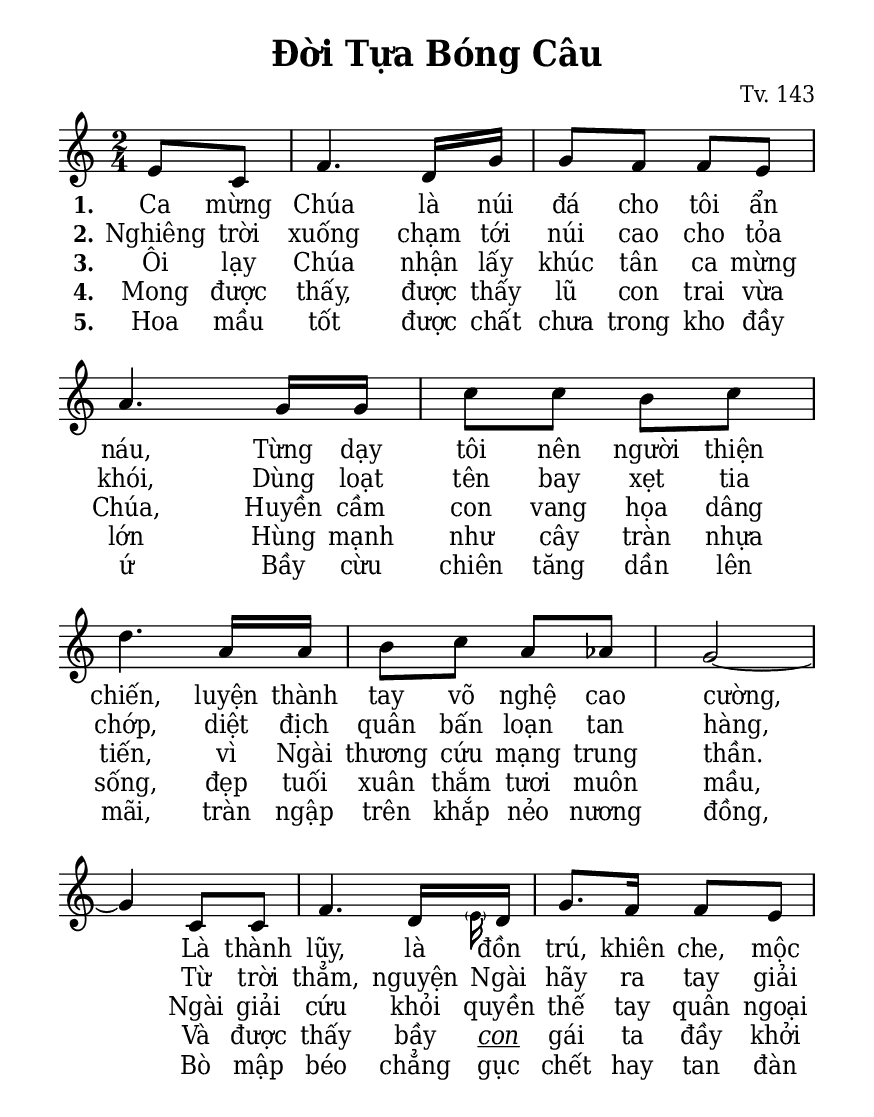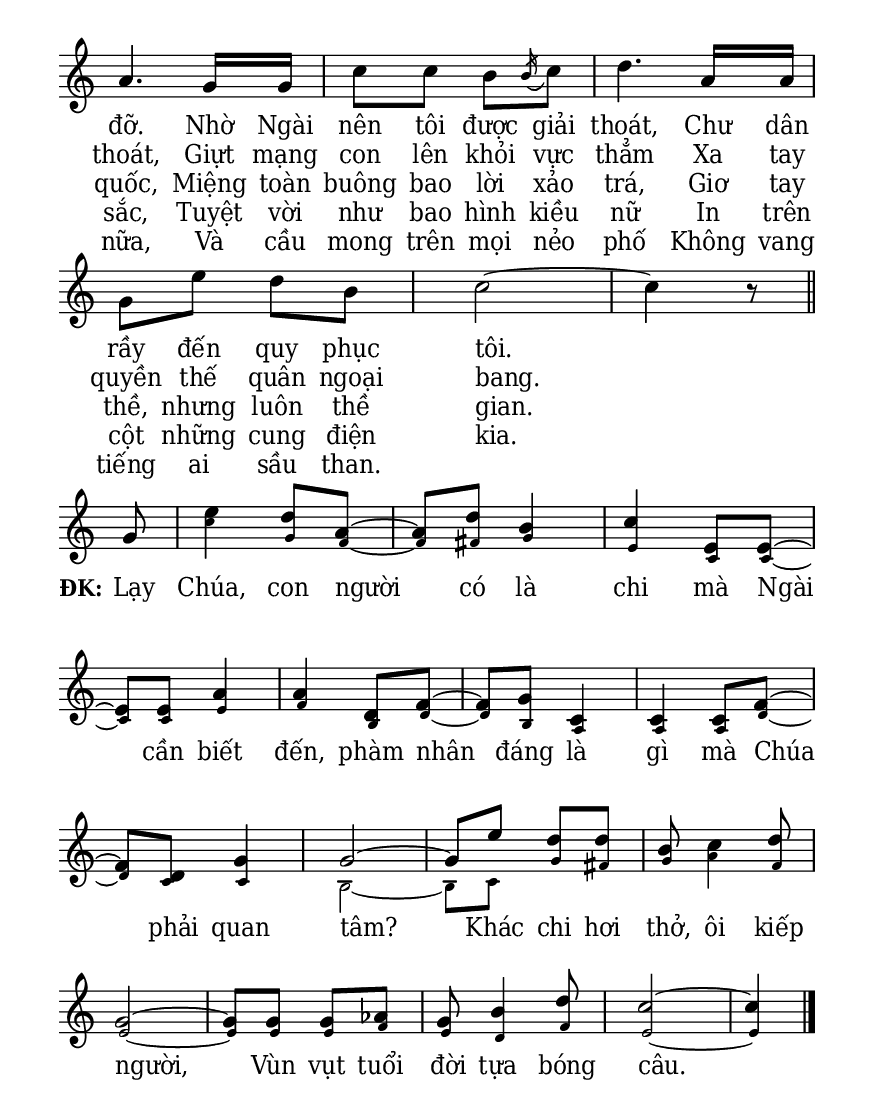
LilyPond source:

% Cài đặt chung\
\version "2.22.1"
\include "english.ly"

\header {
  title = "Đời Tựa Bóng Câu"
  composer = "Tv. 143"
  %arranger = "Lm. Kim Long"
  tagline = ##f
}

% Nhạc phiên khúc
nhacPhienKhucSop = \relative c' {
  \partial 4 e8 c |
  f4. d16 g |
  g8 f f e |
  a4. g16 g |
  c8 c b c |
  d4. a16 a |
  b8 c a af |
  g2 ~ |
  g4 c,8 c |
  f4. d16
  <<
    { 
      \voiceOne
      d
    }
    \new Voice = "splitpart" {
      \voiceTwo
      \once \override NoteColumn.force-hshift = #-2
      \tweak font-size #-2
      \parenthesize
      e
    }
  >>
  \oneVoice
  g8. f16 f8 e |
  a4. g16 g |
  c8 c b \slashedGrace { b16 ( } c8) |
  d4. a16 a |
  g8 e' d b |
  c2 ~ |
  c4 r8 \bar "||" \break
  
  g |
  e'4 d8 a ~ |
  a d b4 |
  c e,8 e ~ |
  e e a4 |
  a d,8 f ~ |
  f g c,4 |
  c c8 f ~ |
  f d g4 |
  g2 ~ |
  g8 [e'] d d |
  b c4 d8 |
  g,2 ~ |
  g8 g g af |
  g b4 d8 |
  c2 ~ |
  c4 \bar "|."
}

nhacPhienKhucAlto = \relative c'' {
  r4 |
  R2*15
  r4.
  g8 |
  c4 g8 f ~ |
  f fs g4 |
  e c8 c ~ |
  c c e4 |
  f b,8 d ~ |
  d b a4 |
  a a8 d ~ |
  d c c4 |
  b2 ~ |
  b8 c g' fs |
  g a4 f8 |
  e2 ~ |
  e8 e e f |
  e d4 f8 |
  e2 ~ |
  e4
}

% Lời phiên khúc
loiPhienKhucSop = \lyrics {
  <<
    {
      \set stanza = "1."
      Ca mừng Chúa là núi đá cho tôi ẩn náu,
      Từng dạy tôi nên người thiện chiến,
      luyện thành tay võ nghệ cao cường,
      Là thành lũy, là đồn trú, khiên che, mộc đỡ.
      Nhờ Ngài nên tôi được giải thoát,
      Chư dân rầy đến quy phục tôi.
    }
    \new Lyrics {
	    \set associatedVoice = "beSop"
	    \set stanza = "2."
	    Nghiêng trời xuống chạm tới núi cao cho tỏa khói,
	    Dùng loạt tên bay xẹt tia chớp,
	    diệt địch quân bấn loạn tan hàng,
	    Từ trời thẳm, nguyện Ngài hãy ra tay giải thoát,
	    Giựt mạng con lên khỏi vực thẳm
	    Xa tay quyền thế quân ngoại bang.
    }
    \new Lyrics {
	    \set associatedVoice = "beSop"
	    \set stanza = "3."
	    Ôi lạy Chúa nhận lấy khúc tân ca mừng Chúa,
	    Huyền cầm con vang họa dâng tiến,
	    vì Ngài thương cứu mạng trung thần.
	    Ngài giải cứu khỏi quyền thế tay quân ngoại quốc,
	    Miệng toàn buông bao lời xảo trá,
	    Giơ tay thề, nhưng luôn thề gian.
    }
    \new Lyrics {
	    \set associatedVoice = "beSop"
	    \set stanza = "4."
	    Mong được thấy, được thấy lũ con trai vừa lớn
	    Hùng mạnh như cây tràn nhựa sống,
	    đẹp tuối xuân thắm tươi muôn mầu,
	    Và được thấy bầy
	    \markup { \italic \underline "con" }
	    gái ta đầy khởi sắc,
	    Tuyệt vời như bao hình kiều nữ
	    In trên cột những cung điện kia.
    }
    \new Lyrics {
	    \set associatedVoice = "beSop"
	    \set stanza = "5."
	    Hoa mầu tốt được chất chưa trong kho đầy ứ
	    Bầy cừu chiên tăng dần lên mãi,
	    tràn ngập trên khắp nẻo nương đồng,
	    Bò mập béo chẳng gục chết hay tan đàn nữa,
	    Và cầu mong trên mọi nẻo phố
	    Không vang tiếng ai sầu than.
    }
  >>
  \set stanza = "ĐK:"
  Lạy Chúa, con người có là chi mà Ngài cần biết đến,
  phàm nhân đáng là gì mà Chúa phải quan tâm?
  Khác chi hơi thở, ôi kiếp người,
  Vùn vụt tuổi đời tựa bóng câu.
}

% Dàn trang
\paper {
  #(set-paper-size "a5")
  top-margin = 15\mm
  bottom-margin = 15\mm
  left-margin = 10\mm
  right-margin = 10\mm
  indent = #0
  #(define fonts
	 (make-pango-font-tree "Deja Vu Serif Condensed"
	 		       "Deja Vu Serif Condensed"
			       "Deja Vu Serif Condensed"
			       (/ 20 20)))
  print-page-number = ##f
}

TongNhip = {
  \key c \major \time 2/4
  \set Timing.beamExceptions = #'()
  \set Timing.baseMoment = #(ly:make-moment 1/4)
}

% Đổi kích thước nốt cho bè phụ
notBePhu =
#(define-music-function (font-size music) (number? ly:music?)
   (for-some-music
     (lambda (m)
       (if (music-is-of-type? m 'rhythmic-event)
           (begin
             (set! (ly:music-property m 'tweaks)
                   (cons `(font-size . ,font-size)
                         (ly:music-property m 'tweaks)))
             #t)
           #f))
     music)
   music)

\score {
  \new ChoirStaff <<
    \new Staff \with {
        \consists "Merge_rests_engraver"
        printPartCombineTexts = ##f
      }
      <<
      \new Voice \TongNhip \partCombine 
        \nhacPhienKhucSop
        \notBePhu -3 { \nhacPhienKhucAlto }
      \new NullVoice = beSop \nhacPhienKhucSop
      \new Lyrics \lyricsto beSop \loiPhienKhucSop
      >>
  >>
  \layout {
    %\override Staff.TimeSignature.transparent = ##t
    \override Lyrics.LyricSpace.minimum-distance = #1.2
    \override Score.BarNumber.break-visibility = ##(#f #f #f)
    \override Score.SpacingSpanner.uniform-stretching = ##t
  } 
}
